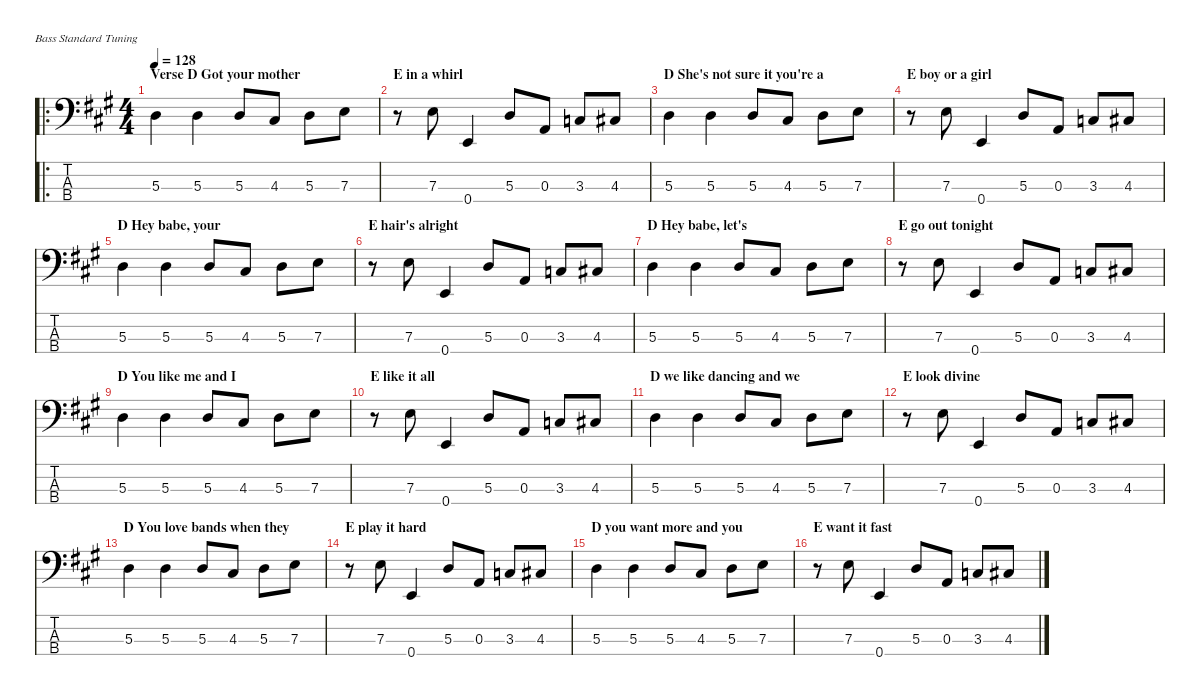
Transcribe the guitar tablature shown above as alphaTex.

\hideDynamics
\bracketExtendMode nobrackets
\singleTrackTrackNamePolicy hidden
\multiTrackTrackNamePolicy hidden
\firstSystemTrackNameMode fullname
\firstSystemTrackNameOrientation horizontal
\otherSystemsTrackNameOrientation horizontal
\track ("Electric Bass" "E-Bass") {instrument electricbassfinger}
\staff {score tabs}
\tuning (G2 D2 A1 E1)
\ro
\ts (4 4)
\section ("" "Verse D Got your mother")
\tempo 128
\clef f4
\ks a
5.3{acc forcenatural}.4{dy f beam Down} 5.3{acc forcenatural}.4{beam Down} 5.3{acc forcenatural}.8{beam Up} 4.3{acc #}.8{beam Up} 5.3{acc forcenatural}.8{beam Down} 7.3{acc forcenatural}.8{beam Down} |
\section ("" "E in a whirl")
r.8{beam Down} 7.3{acc forcenatural}.8{beam Down} 0.4{acc forcenatural}.4{beam Up} 5.3{acc forcenatural}.8{beam Up} 0.3{acc forcenatural}.8{beam Up} 3.3{acc forcenatural}.8{beam Up} 4.3{acc #}.8{beam Up} |
\section ("" "D She's not sure it you're a")
5.3{acc forcenatural}.4{beam Down} 5.3{acc forcenatural}.4{beam Down} 5.3{acc forcenatural}.8{beam Up} 4.3{acc #}.8{beam Up} 5.3{acc forcenatural}.8{beam Down} 7.3{acc forcenatural}.8{beam Down} |
\section ("" "E boy or a girl")
r.8{beam Down} 7.3{acc forcenatural}.8{beam Down} 0.4{acc forcenatural}.4{beam Up} 5.3{acc forcenatural}.8{beam Up} 0.3{acc forcenatural}.8{beam Up} 3.3{acc forcenatural}.8{beam Up} 4.3{acc #}.8{beam Up} |
\section ("" "D Hey babe, your")
5.3{acc forcenatural}.4{beam Down} 5.3{acc forcenatural}.4{beam Down} 5.3{acc forcenatural}.8{beam Up} 4.3{acc #}.8{beam Up} 5.3{acc forcenatural}.8{beam Down} 7.3{acc forcenatural}.8{beam Down} |
\section ("" "E hair's alright")
r.8{beam Down} 7.3{acc forcenatural}.8{beam Down} 0.4{acc forcenatural}.4{beam Up} 5.3{acc forcenatural}.8{beam Up} 0.3{acc forcenatural}.8{beam Up} 3.3{acc forcenatural}.8{beam Up} 4.3{acc #}.8{beam Up} |
\section ("" "D Hey babe, let's")
5.3{acc forcenatural}.4{beam Down} 5.3{acc forcenatural}.4{beam Down} 5.3{acc forcenatural}.8{beam Up} 4.3{acc #}.8{beam Up} 5.3{acc forcenatural}.8{beam Down} 7.3{acc forcenatural}.8{beam Down} |
\section ("" "E go out tonight")
r.8{beam Down} 7.3{acc forcenatural}.8{beam Down} 0.4{acc forcenatural}.4{beam Up} 5.3{acc forcenatural}.8{beam Up} 0.3{acc forcenatural}.8{beam Up} 3.3{acc forcenatural}.8{beam Up} 4.3{acc #}.8{beam Up} |
\section ("" "D You like me and I")
5.3{acc forcenatural}.4{beam Down} 5.3{acc forcenatural}.4{beam Down} 5.3{acc forcenatural}.8{beam Up} 4.3{acc #}.8{beam Up} 5.3{acc forcenatural}.8{beam Down} 7.3{acc forcenatural}.8{beam Down} |
\section ("" "E like it all")
r.8{beam Down} 7.3{acc forcenatural}.8{beam Down} 0.4{acc forcenatural}.4{beam Up} 5.3{acc forcenatural}.8{beam Up} 0.3{acc forcenatural}.8{beam Up} 3.3{acc forcenatural}.8{beam Up} 4.3{acc #}.8{beam Up} |
\section ("" "D we like dancing and we")
5.3{acc forcenatural}.4{beam Down} 5.3{acc forcenatural}.4{beam Down} 5.3{acc forcenatural}.8{beam Up} 4.3{acc #}.8{beam Up} 5.3{acc forcenatural}.8{beam Down} 7.3{acc forcenatural}.8{beam Down} |
\section ("" "E look divine")
r.8{beam Down} 7.3{acc forcenatural}.8{beam Down} 0.4{acc forcenatural}.4{beam Up} 5.3{acc forcenatural}.8{beam Up} 0.3{acc forcenatural}.8{beam Up} 3.3{acc forcenatural}.8{beam Up} 4.3{acc #}.8{beam Up} |
\section ("" "D You love bands when they")
5.3{acc forcenatural}.4{beam Down} 5.3{acc forcenatural}.4{beam Down} 5.3{acc forcenatural}.8{beam Up} 4.3{acc #}.8{beam Up} 5.3{acc forcenatural}.8{beam Down} 7.3{acc forcenatural}.8{beam Down} |
\section ("" "E play it hard")
r.8{beam Down} 7.3{acc forcenatural}.8{beam Down} 0.4{acc forcenatural}.4{beam Up} 5.3{acc forcenatural}.8{beam Up} 0.3{acc forcenatural}.8{beam Up} 3.3{acc forcenatural}.8{beam Up} 4.3{acc #}.8{beam Up} |
\section ("" "D you want more and you")
5.3{acc forcenatural}.4{beam Down} 5.3{acc forcenatural}.4{beam Down} 5.3{acc forcenatural}.8{beam Up} 4.3{acc #}.8{beam Up} 5.3{acc forcenatural}.8{beam Down} 7.3{acc forcenatural}.8{beam Down} |
\section ("" "E want it fast")
r.8{beam Down} 7.3{acc forcenatural}.8{beam Down} 0.4{acc forcenatural}.4{beam Up} 5.3{acc forcenatural}.8{beam Up} 0.3{acc forcenatural}.8{beam Up} 3.3{acc forcenatural}.8{beam Up} 4.3{acc #}.8{beam Up}
